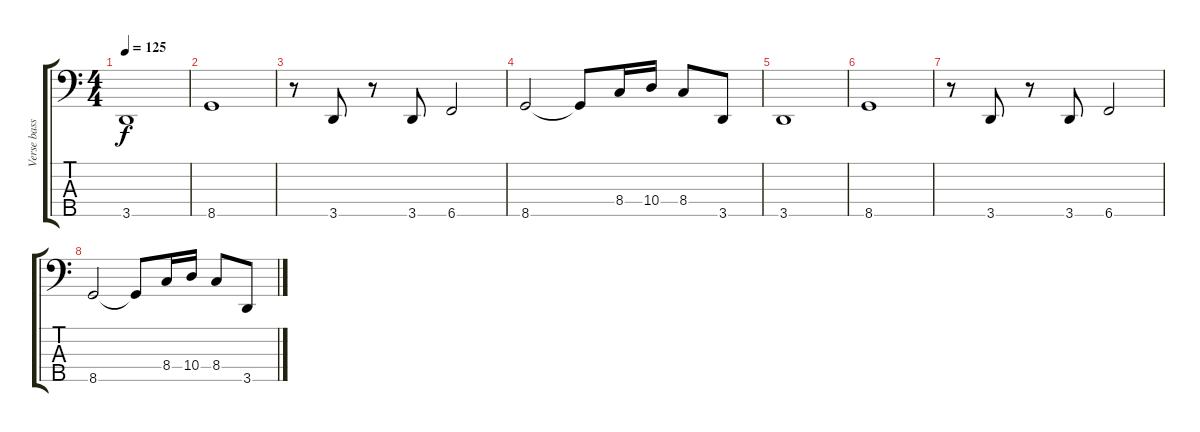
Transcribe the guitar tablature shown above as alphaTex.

\track ("Verse bass" "Verse bass") {instrument distortionguitar}
\staff {score tabs}
\tuning (G2 D2 A1 E1 B0) {hide}
\ts (4 4)
\tempo 125
\clef f4
\ks c
3.5.1{dy f} |
8.5.1 |
r.8 3.5.8 r.8 3.5.8 6.5.2 |
8.5.2 8.5{t}.8 8.4.16 10.4.16 8.4.8 3.5.8 |
3.5.1 |
8.5.1 |
r.8 3.5.8 r.8 3.5.8 6.5.2 |
8.5.2 8.5{t}.8 8.4.16 10.4.16 8.4.8 3.5.8
